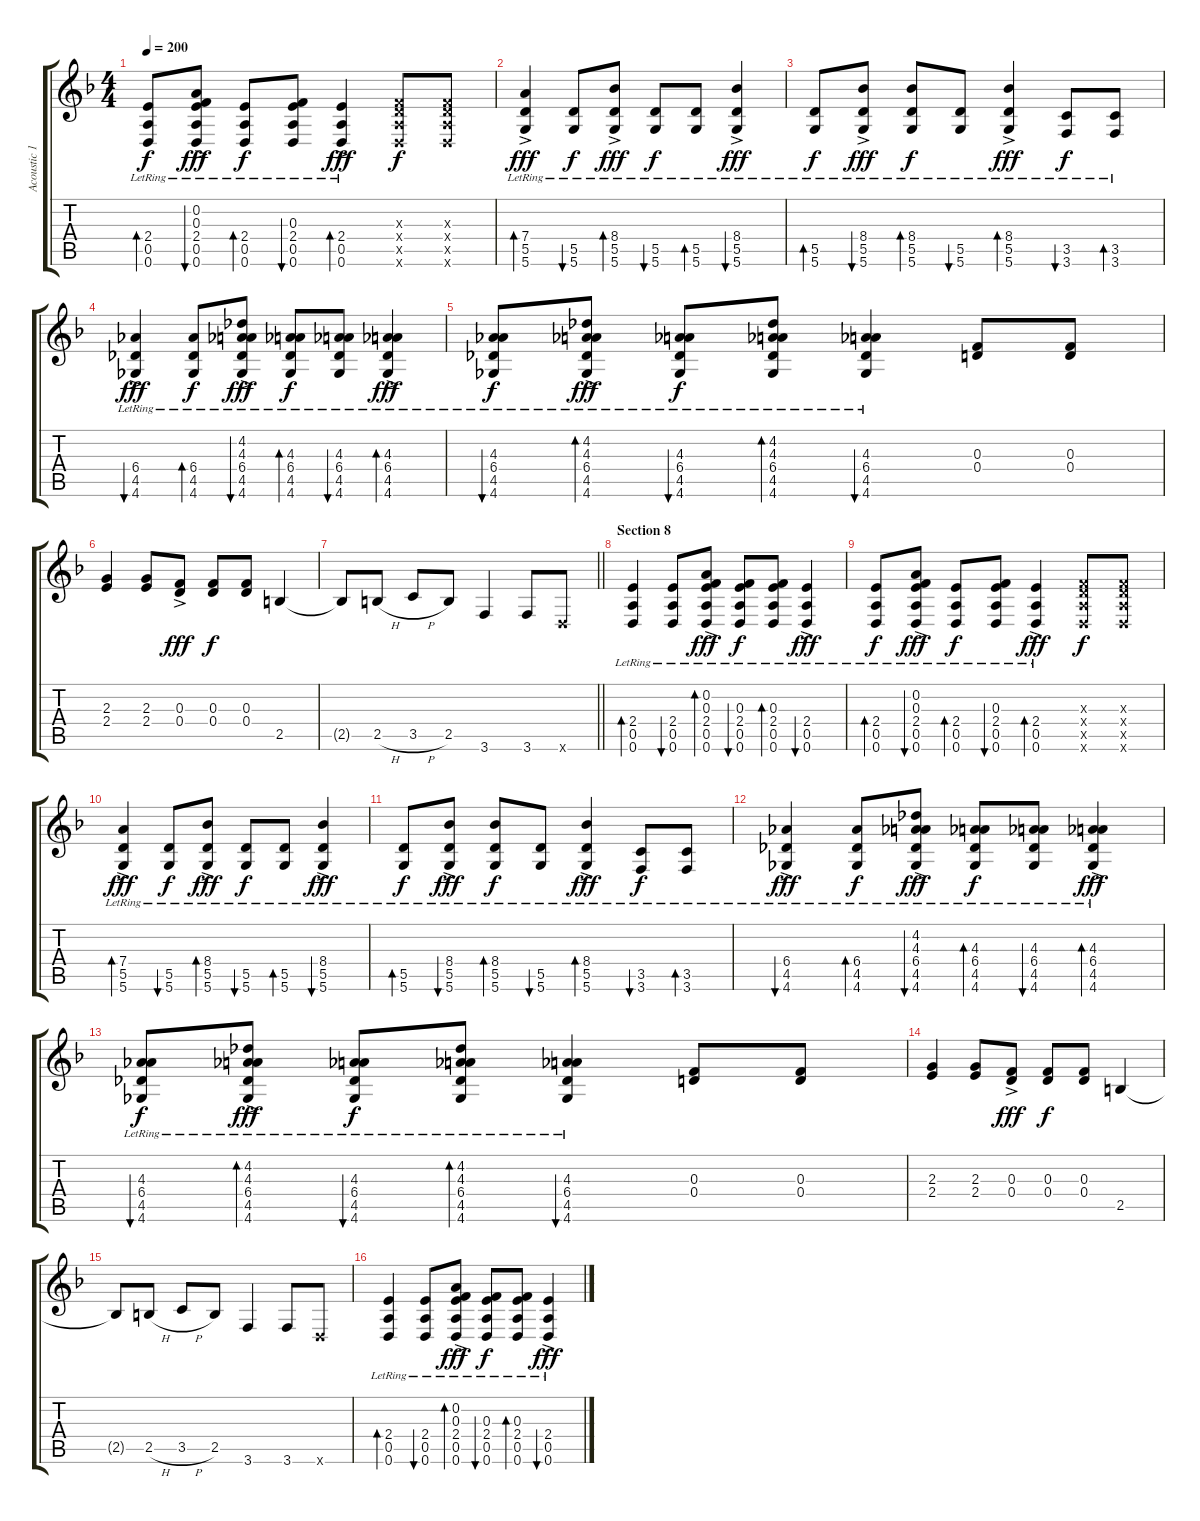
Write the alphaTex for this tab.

\track ("Acoustic 12-string" "Acoustic 1") {instrument acousticguitarsteel}
\staff {score tabs}
\tuning (D4 A3 F3 D3 A2 D2) {hide}
\ts (4 4)
\tempo 200
\clef g2
\ks f
(2.4{lr} 0.5{lr} 0.6{lr}).8{bd 120 dy f} (0.2{ac lr} 0.3{ac lr} 2.4{ac lr} 0.5{ac lr} 0.6{ac lr}).8{bu 120 dy fff} (2.4{lr} 0.5{lr} 0.6{lr}).8{bd 120 dy f} (0.3{lr} 2.4{lr} 0.5{lr} 0.6{lr}).8{bu 120} (2.4{ac lr} 0.5{ac lr} 0.6{ac lr}).4{bd 120 dy fff} (0.3{x} 0.4{x} 0.5{x} 0.6{x}).8{dy f} (0.3{x} 0.4{x} 0.5{x} 0.6{x}).8 |
(7.4{ac lr} 5.5{ac lr} 5.6{ac lr}).4{bd 120 dy fff} (5.5{lr} 5.6{lr}).8{bu 120 dy f} (8.4{ac lr} 5.5{ac lr} 5.6{ac lr}).8{bd 120 dy fff} (5.5{lr} 5.6{lr}).8{bu 120 dy f} (5.5{lr} 5.6{lr}).8{bd 120} (8.4{ac lr} 5.5{ac lr} 5.6{ac lr}).4{bu 120 dy fff} |
(5.5{lr} 5.6{lr}).8{bd 120 dy f} (8.4{ac lr} 5.5{ac lr} 5.6{ac lr}).8{bu 120 dy fff} (8.4{lr} 5.5{lr} 5.6{lr}).8{bd 120 dy f} (5.5{lr} 5.6{lr}).8{bu 120} (8.4{ac lr} 5.5{ac lr} 5.6{ac lr}).4{bd 120 dy fff} (3.5{lr} 3.6{lr}).8{bu 120 dy f} (3.5{lr} 3.6{lr}).8{bd 120} |
(6.4{ac lr} 4.5{ac lr} 4.6{ac lr}).4{bu 120 dy fff} (6.4{lr} 4.5{lr} 4.6{lr}).8{bd 120 dy f} (4.2{ac lr} 4.3{ac lr} 6.4{ac lr} 4.5{ac lr} 4.6{ac lr}).8{bu 120 dy fff} (4.3{lr} 6.4{lr} 4.5{lr} 4.6{lr}).8{bd 120 dy f} (4.3{lr} 6.4{lr} 4.5{lr} 4.6{lr}).8{bu 120} (4.3{ac lr} 6.4{ac lr} 4.5{ac lr} 4.6{ac lr}).4{bd 120 dy fff} |
(4.3{lr} 6.4{lr} 4.5{lr} 4.6{lr}).8{bu 120 dy f} (4.2{ac lr} 4.3{ac lr} 6.4{ac lr} 4.5{ac lr} 4.6{ac lr}).8{bd 120 dy fff} (4.3{lr} 6.4{lr} 4.5{lr} 4.6{lr}).8{bu 120 dy f} (4.2{lr} 4.3{lr} 6.4{lr} 4.5{lr} 4.6{lr}).8{bd 120} (4.3{lr} 6.4{lr} 4.5{lr} 4.6{lr}).4{bu 120} (0.3 0.4).8 (0.3 0.4).8 |
(2.3 2.4).4 (2.3 2.4).8 (0.3{ac} 0.4{ac}).8{dy fff} (0.3 0.4).8{dy f} (0.3 0.4).8 2.5.4 |
\barLineRight lightlight
2.5{t}.8 2.5{h}.8 3.5{h}.8 2.5.8 3.6.4 3.6.8 0.6{x}.8 |
\section ("" "Section 8")
(2.4{lr} 0.5{lr} 0.6{lr}).4{bd 120} (2.4{lr} 0.5{lr} 0.6{lr}).8{bu 120} (0.2{ac lr} 0.3{ac lr} 2.4{ac lr} 0.5{ac lr} 0.6{ac lr}).8{bd 120 dy fff} (0.3{lr} 2.4{lr} 0.5{lr} 0.6{lr}).8{bu 120 dy f} (0.3{lr} 2.4{lr} 0.5{lr} 0.6{lr}).8{bd 120} (2.4{ac lr} 0.5{ac lr} 0.6{ac lr}).4{bu 120 dy fff} |
(2.4{lr} 0.5{lr} 0.6{lr}).8{bd 120 dy f} (0.2{ac lr} 0.3{ac lr} 2.4{ac lr} 0.5{ac lr} 0.6{ac lr}).8{bu 120 dy fff} (2.4{lr} 0.5{lr} 0.6{lr}).8{bd 120 dy f} (0.3{lr} 2.4{lr} 0.5{lr} 0.6{lr}).8{bu 120} (2.4{ac lr} 0.5{ac lr} 0.6{ac lr}).4{bd 120 dy fff} (0.3{x} 0.4{x} 0.5{x} 0.6{x}).8{dy f} (0.3{x} 0.4{x} 0.5{x} 0.6{x}).8 |
(7.4{ac lr} 5.5{ac lr} 5.6{ac lr}).4{bd 120 dy fff} (5.5{lr} 5.6{lr}).8{bu 120 dy f} (8.4{ac lr} 5.5{ac lr} 5.6{ac lr}).8{bd 120 dy fff} (5.5{lr} 5.6{lr}).8{bu 120 dy f} (5.5{lr} 5.6{lr}).8{bd 120} (8.4{ac lr} 5.5{ac lr} 5.6{ac lr}).4{bu 120 dy fff} |
(5.5{lr} 5.6{lr}).8{bd 120 dy f} (8.4{ac lr} 5.5{ac lr} 5.6{ac lr}).8{bu 120 dy fff} (8.4{lr} 5.5{lr} 5.6{lr}).8{bd 120 dy f} (5.5{lr} 5.6{lr}).8{bu 120} (8.4{ac lr} 5.5{ac lr} 5.6{ac lr}).4{bd 120 dy fff} (3.5{lr} 3.6{lr}).8{bu 120 dy f} (3.5{lr} 3.6{lr}).8{bd 120} |
(6.4{ac lr} 4.5{ac lr} 4.6{ac lr}).4{bu 120 dy fff} (6.4{lr} 4.5{lr} 4.6{lr}).8{bd 120 dy f} (4.2{ac lr} 4.3{ac lr} 6.4{ac lr} 4.5{ac lr} 4.6{ac lr}).8{bu 120 dy fff} (4.3{lr} 6.4{lr} 4.5{lr} 4.6{lr}).8{bd 120 dy f} (4.3{lr} 6.4{lr} 4.5{lr} 4.6{lr}).8{bu 120} (4.3{ac lr} 6.4{ac lr} 4.5{ac lr} 4.6{ac lr}).4{bd 120 dy fff} |
(4.3{lr} 6.4{lr} 4.5{lr} 4.6{lr}).8{bu 120 dy f} (4.2{ac lr} 4.3{ac lr} 6.4{ac lr} 4.5{ac lr} 4.6{ac lr}).8{bd 120 dy fff} (4.3{lr} 6.4{lr} 4.5{lr} 4.6{lr}).8{bu 120 dy f} (4.2{lr} 4.3{lr} 6.4{lr} 4.5{lr} 4.6{lr}).8{bd 120} (4.3{lr} 6.4{lr} 4.5{lr} 4.6{lr}).4{bu 120} (0.3 0.4).8 (0.3 0.4).8 |
(2.3 2.4).4 (2.3 2.4).8 (0.3{ac} 0.4{ac}).8{dy fff} (0.3 0.4).8{dy f} (0.3 0.4).8 2.5.4 |
2.5{t}.8 2.5{h}.8 3.5{h}.8 2.5.8 3.6.4 3.6.8 0.6{x}.8 |
(2.4{lr} 0.5{lr} 0.6{lr}).4{bd 120} (2.4{lr} 0.5{lr} 0.6{lr}).8{bu 120} (0.2{ac lr} 0.3{ac lr} 2.4{ac lr} 0.5{ac lr} 0.6{ac lr}).8{bd 120 dy fff} (0.3{lr} 2.4{lr} 0.5{lr} 0.6{lr}).8{bu 120 dy f} (0.3{lr} 2.4{lr} 0.5{lr} 0.6{lr}).8{bd 120} (2.4{ac lr} 0.5{ac lr} 0.6{ac lr}).4{bu 120 dy fff}
